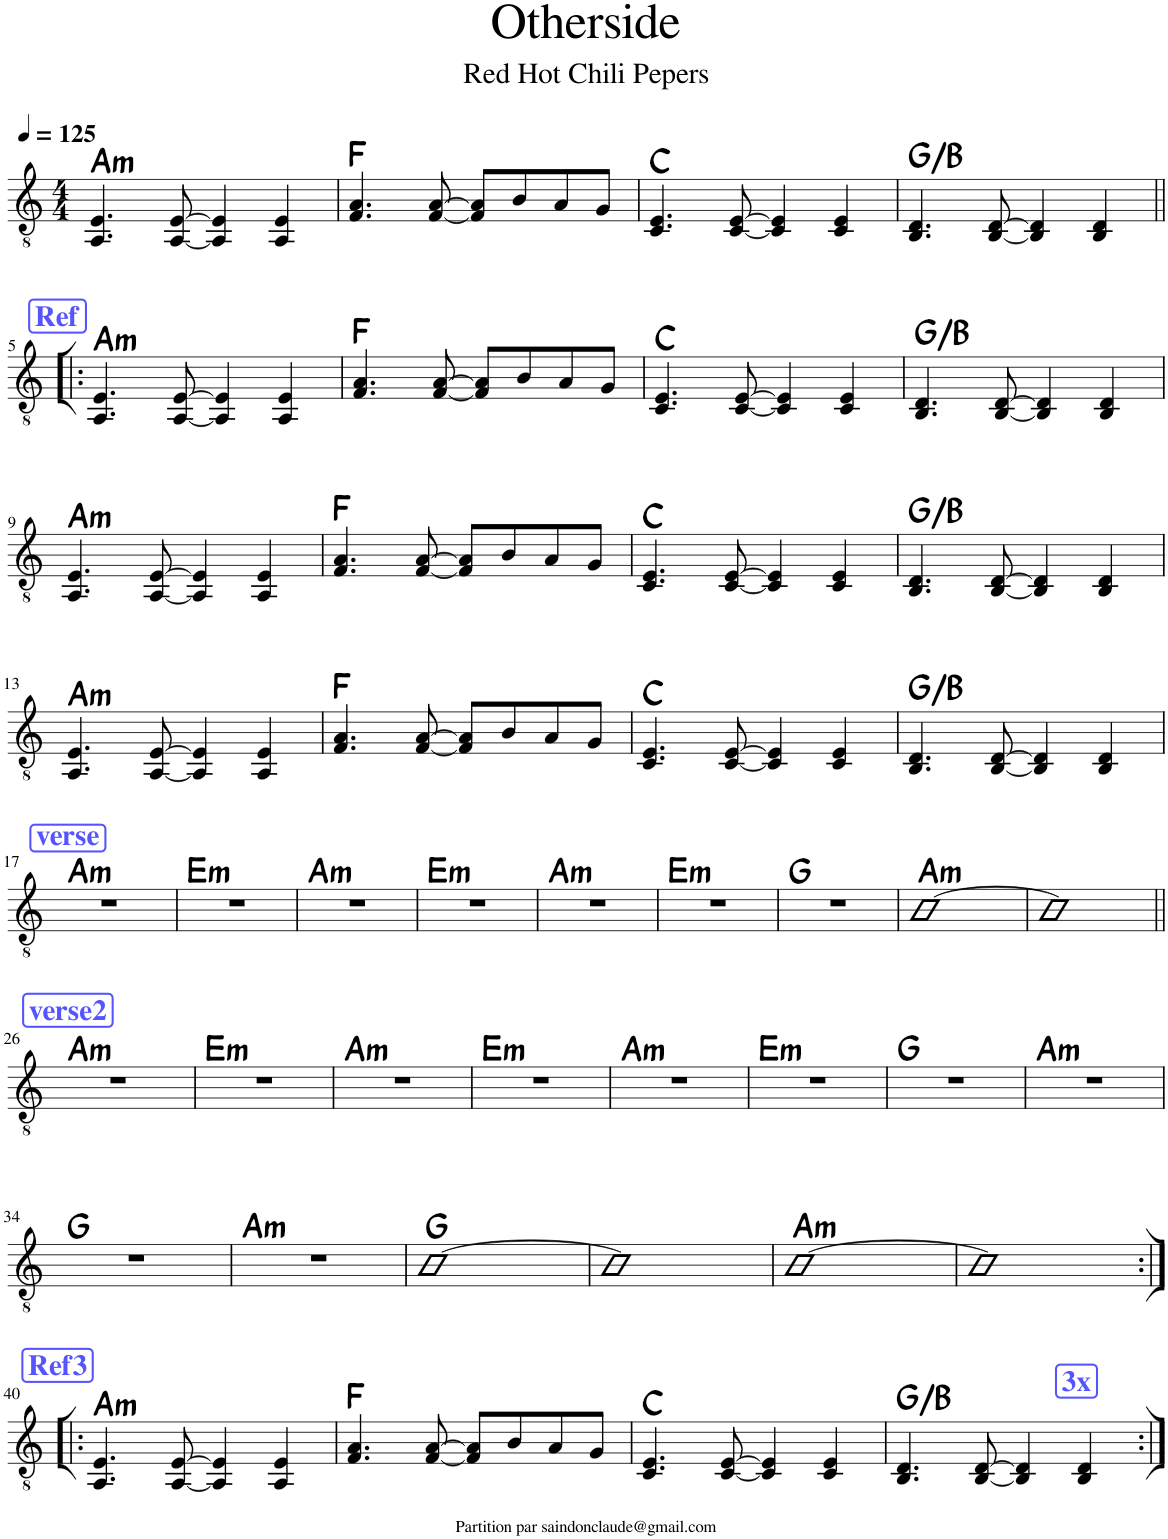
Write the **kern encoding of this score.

**kern	**harte
*part1	*part1
*staff1	*
*I"Classical Guitar	*
*I'Guit.	*
*clefGv2	*
*k[]	*
*M4/4	*
*MM125	*
=1	=1
!	!LO:H:kt=m
4.AA/ 4.E/	A:min
[8AA/ [8E/	.
4AA/] 4E/]	.
4AA/ 4E/	.
=2	=2
4.F/ 4.A/	F:maj
[8F/ [8A/	.
8F/] 8A/]L	.
8B/	.
8A/	.
8G/J	.
=3	=3
4.C/ 4.E/	C:maj
[8C/ [8E/	.
4C/] 4E/]	.
4C/ 4E/	.
=4	=4
4.BB/ 4.D/	G:maj/3
[8BB/ [8D/	.
4BB/] 4D/]	.
4BB/ 4D/	.
!!LO:LB:g=z
!!LO:REH:place=s1:a:B:cj:color=#5555FF:fs=14:t=Ref
=5!|:	=5!|:
!	!LO:H:kt=m
4.AA/ 4.E/	A:min
[8AA/ [8E/	.
4AA/] 4E/]	.
4AA/ 4E/	.
=6	=6
4.F/ 4.A/	F:maj
[8F/ [8A/	.
8F/] 8A/]L	.
8B/	.
8A/	.
8G/J	.
=7	=7
4.C/ 4.E/	C:maj
[8C/ [8E/	.
4C/] 4E/]	.
4C/ 4E/	.
=8	=8
4.BB/ 4.D/	G:maj/3
[8BB/ [8D/	.
4BB/] 4D/]	.
4BB/ 4D/	.
!!LO:LB:g=z
=9	=9
!	!LO:H:kt=m
4.AA/ 4.E/	A:min
[8AA/ [8E/	.
4AA/] 4E/]	.
4AA/ 4E/	.
=10	=10
4.F/ 4.A/	F:maj
[8F/ [8A/	.
8F/] 8A/]L	.
8B/	.
8A/	.
8G/J	.
=11	=11
4.C/ 4.E/	C:maj
[8C/ [8E/	.
4C/] 4E/]	.
4C/ 4E/	.
=12	=12
4.BB/ 4.D/	G:maj/3
[8BB/ [8D/	.
4BB/] 4D/]	.
4BB/ 4D/	.
!!LO:LB:g=z
=13	=13
!	!LO:H:kt=m
4.AA/ 4.E/	A:min
[8AA/ [8E/	.
4AA/] 4E/]	.
4AA/ 4E/	.
=14	=14
4.F/ 4.A/	F:maj
[8F/ [8A/	.
8F/] 8A/]L	.
8B/	.
8A/	.
8G/J	.
=15	=15
4.C/ 4.E/	C:maj
[8C/ [8E/	.
4C/] 4E/]	.
4C/ 4E/	.
=16	=16
4.BB/ 4.D/	G:maj/3
[8BB/ [8D/	.
4BB/] 4D/]	.
4BB/ 4D/	.
!!LO:LB:g=z
!!LO:REH:place=s1:a:B:cj:color=#5555FF:fs=14:t=verse
=17	=17
!	!LO:H:kt=m
1r	A:min
=18	=18
!	!LO:H:kt=m
1r	E:min
=19	=19
!	!LO:H:kt=m
1r	A:min
=20	=20
!	!LO:H:kt=m
1r	E:min
=21	=21
!	!LO:H:kt=m
1r	A:min
=22	=22
!	!LO:H:kt=m
1r	E:min
=23	=23
1r	G:maj
=24	=24
!	!LO:H:kt=m
[1A	A:min
=25	=25
1A]	.
!!LO:LB:g=z
!!LO:REH:place=s1:a:B:cj:color=#5555FF:fs=14:t=verse2
=26||	=26||
!	!LO:H:kt=m
1r	A:min
=27	=27
!	!LO:H:kt=m
1r	E:min
=28	=28
!	!LO:H:kt=m
1r	A:min
=29	=29
!	!LO:H:kt=m
1r	E:min
=30	=30
!	!LO:H:kt=m
1r	A:min
=31	=31
!	!LO:H:kt=m
1r	E:min
=32	=32
1r	G:maj
=33	=33
!	!LO:H:kt=m
1r	A:min
!!LO:LB:g=z
=34	=34
1r	G:maj
=35	=35
!	!LO:H:kt=m
1r	A:min
=36	=36
[1G	G:maj
=37	=37
1G]	.
=38	=38
!	!LO:H:kt=m
[1A	A:min
=39	=39
1A]	.
!!LO:LB:g=z
!!LO:REH:place=s1:a:B:cj:color=#5555FF:fs=14:t=Ref3
=40:|!|:	=40:|!|:
!	!LO:H:kt=m
4.AA/ 4.E/	A:min
[8AA/ [8E/	.
4AA/] 4E/]	.
4AA/ 4E/	.
=41	=41
4.F/ 4.A/	F:maj
[8F/ [8A/	.
8F/] 8A/]L	.
8B/	.
8A/	.
8G/J	.
=42	=42
4.C/ 4.E/	C:maj
[8C/ [8E/	.
4C/] 4E/]	.
4C/ 4E/	.
!!LO:REH:place=s1:a:B:cj:color=#5555FF:fs=14:t=3x:qo=3
=43	=43
4.BB/ 4.D/	G:maj/3
[8BB/ [8D/	.
4BB/] 4D/]	.
4BB/ 4D/	.
=:|!	=:|!
*-	*-
